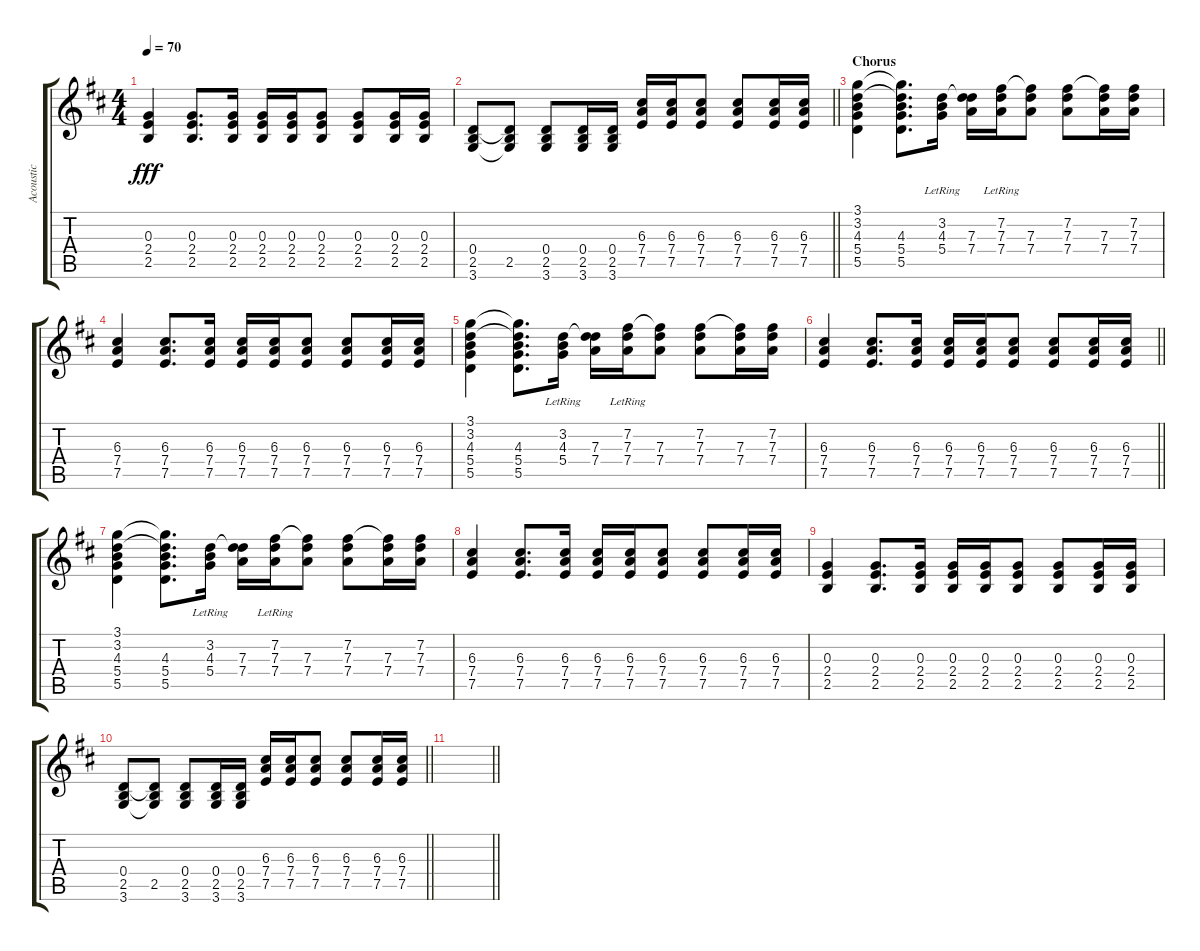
\track ("Acoustic" "Acoustic") {instrument acousticguitarsteel}
\staff {score tabs}
\tuning (E4 B3 G3 D3 A2 E2) {hide}
\ts (4 4)
\tempo 70
\clef g2
\ks d
(0.3 2.4 2.5).4{dy fff} (0.3 2.4 2.5).8{d} (0.3 2.4 2.5).16 (0.3 2.4 2.5).16 (0.3 2.4 2.5).16 (0.3 2.4 2.5).8 (0.3 2.4 2.5).8 (0.3 2.4 2.5).16 (0.3 2.4 2.5).16 |
\barLineRight lightlight
(0.4 2.5 3.6).8 (0.4{t} 2.5 3.6{t}).8 (0.4 2.5 3.6).8 (0.4 2.5 3.6).16 (0.4 2.5 3.6).16 (6.3 7.4 7.5).16 (6.3 7.4 7.5).16 (6.3 7.4 7.5).8 (6.3 7.4 7.5).8 (6.3 7.4 7.5).16 (6.3 7.4 7.5).16 |
\section ("" "Chorus")
(3.1 3.2 4.3 5.4 5.5).4 (3.1{t} 3.2{t} 4.3 5.4 5.5).8{d} (3.2 4.3{lr} 5.4{lr}).16 (3.2{t} 7.3 7.4).16 (7.2 7.3{lr} 7.4{lr}).16 (7.2{t} 7.3 7.4).8 (7.2 7.3 7.4).8 (7.2{t} 7.3 7.4).16 (7.2 7.3 7.4).16 |
(6.3 7.4 7.5).4 (6.3 7.4 7.5).8{d} (6.3 7.4 7.5).16 (6.3 7.4 7.5).16 (6.3 7.4 7.5).16 (6.3 7.4 7.5).8 (6.3 7.4 7.5).8 (6.3 7.4 7.5).16 (6.3 7.4 7.5).16 |
(3.1 3.2 4.3 5.4 5.5).4 (3.1{t} 3.2{t} 4.3 5.4 5.5).8{d} (3.2 4.3{lr} 5.4{lr}).16 (3.2{t} 7.3 7.4).16 (7.2 7.3{lr} 7.4{lr}).16 (7.2{t} 7.3 7.4).8 (7.2 7.3 7.4).8 (7.2{t} 7.3 7.4).16 (7.2 7.3 7.4).16 |
\barLineRight lightlight
(6.3 7.4 7.5).4 (6.3 7.4 7.5).8{d} (6.3 7.4 7.5).16 (6.3 7.4 7.5).16 (6.3 7.4 7.5).16 (6.3 7.4 7.5).8 (6.3 7.4 7.5).8 (6.3 7.4 7.5).16 (6.3 7.4 7.5).16 |
(3.1 3.2 4.3 5.4 5.5).4 (3.1{t} 3.2{t} 4.3 5.4 5.5).8{d} (3.2 4.3{lr} 5.4{lr}).16 (3.2{t} 7.3 7.4).16 (7.2 7.3{lr} 7.4{lr}).16 (7.2{t} 7.3 7.4).8 (7.2 7.3 7.4).8 (7.2{t} 7.3 7.4).16 (7.2 7.3 7.4).16 |
(6.3 7.4 7.5).4 (6.3 7.4 7.5).8{d} (6.3 7.4 7.5).16 (6.3 7.4 7.5).16 (6.3 7.4 7.5).16 (6.3 7.4 7.5).8 (6.3 7.4 7.5).8 (6.3 7.4 7.5).16 (6.3 7.4 7.5).16 |
(0.3 2.4 2.5).4 (0.3 2.4 2.5).8{d} (0.3 2.4 2.5).16 (0.3 2.4 2.5).16 (0.3 2.4 2.5).16 (0.3 2.4 2.5).8 (0.3 2.4 2.5).8 (0.3 2.4 2.5).16 (0.3 2.4 2.5).16 |
\barLineRight lightlight
(0.4 2.5 3.6).8 (0.4{t} 2.5 3.6{t}).8 (0.4 2.5 3.6).8 (0.4 2.5 3.6).16 (0.4 2.5 3.6).16 (6.3 7.4 7.5).16 (6.3 7.4 7.5).16 (6.3 7.4 7.5).8 (6.3 7.4 7.5).8 (6.3 7.4 7.5).16 (6.3 7.4 7.5).16 |
\barLineRight lightlight
